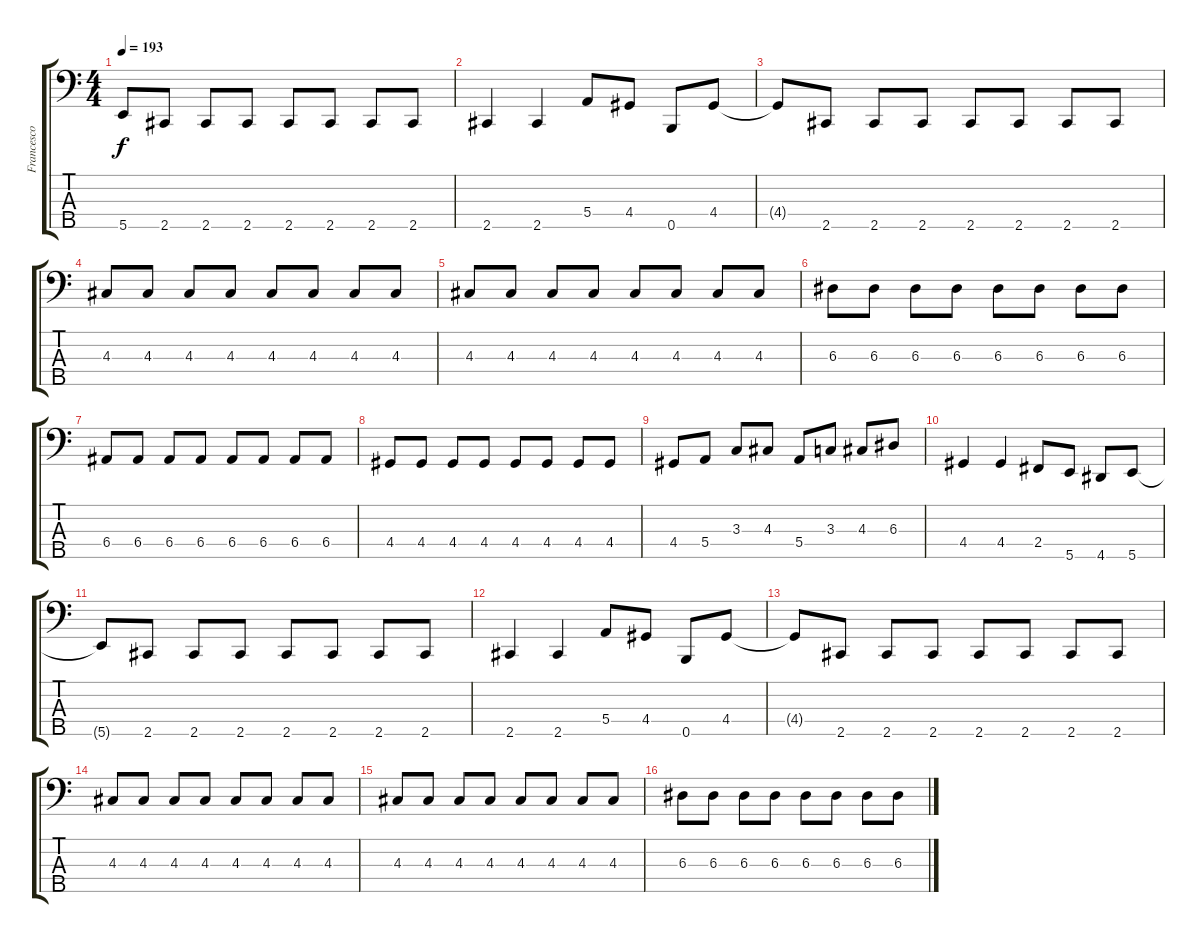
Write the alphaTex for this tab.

\track ("Francesco Bucci (5-String)" "Francesco ") {instrument electricbassfinger}
\staff {score tabs}
\tuning (G2 D2 A1 E1 B0) {hide}
\ts (4 4)
\tempo 193
\clef f4
\ks c
5.5{t}.8{dy f} 2.5.8 2.5.8 2.5.8 2.5.8 2.5.8 2.5.8 2.5.8 |
2.5.4 2.5.4 5.4.8 4.4.8 0.5.8 4.4.8 |
4.4{t}.8 2.5.8 2.5.8 2.5.8 2.5.8 2.5.8 2.5.8 2.5.8 |
4.3.8 4.3.8 4.3.8 4.3.8 4.3.8 4.3.8 4.3.8 4.3.8 |
4.3.8 4.3.8 4.3.8 4.3.8 4.3.8 4.3.8 4.3.8 4.3.8 |
6.3.8 6.3.8 6.3.8 6.3.8 6.3.8 6.3.8 6.3.8 6.3.8 |
6.4.8 6.4.8 6.4.8 6.4.8 6.4.8 6.4.8 6.4.8 6.4.8 |
4.4.8 4.4.8 4.4.8 4.4.8 4.4.8 4.4.8 4.4.8 4.4.8 |
4.4.8 5.4.8 3.3.8 4.3.8 5.4.8 3.3.8 4.3.8 6.3.8 |
4.4.4 4.4.4 2.4.8 5.5.8 4.5.8 5.5.8 |
5.5{t}.8 2.5.8 2.5.8 2.5.8 2.5.8 2.5.8 2.5.8 2.5.8 |
2.5.4 2.5.4 5.4.8 4.4.8 0.5.8 4.4.8 |
4.4{t}.8 2.5.8 2.5.8 2.5.8 2.5.8 2.5.8 2.5.8 2.5.8 |
4.3.8 4.3.8 4.3.8 4.3.8 4.3.8 4.3.8 4.3.8 4.3.8 |
4.3.8 4.3.8 4.3.8 4.3.8 4.3.8 4.3.8 4.3.8 4.3.8 |
6.3.8 6.3.8 6.3.8 6.3.8 6.3.8 6.3.8 6.3.8 6.3.8
